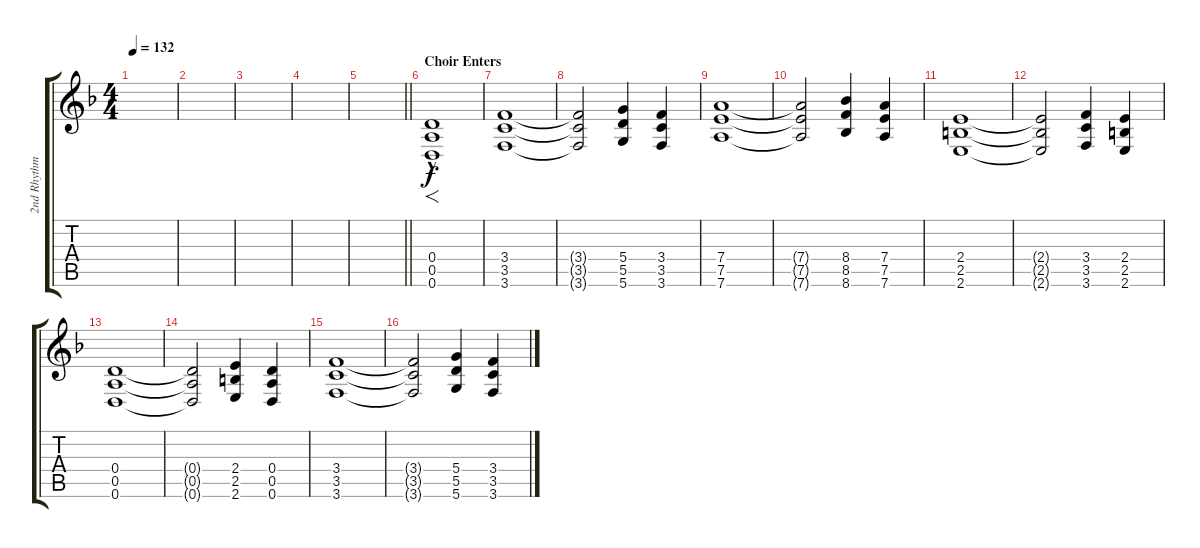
\track ("2nd Rhythm " "2nd Rhythm") {instrument distortionguitar}
\staff {score tabs}
\tuning (E4 B3 G3 D3 A2 D2) {hide}
\ts (4 4)
\tempo 132
\clef g2
\ks dminor
|
|
|
|
\barLineRight lightlight
|
\section ("" "Choir Enters")
(0.4 0.5{hac} 0.6).1{f} |
(3.4 3.5 3.6).1{dy f} |
(3.4{t} 3.5{t} 3.6{t}).2 (5.4 5.5 5.6).4 (3.4 3.5 3.6).4 |
(7.4 7.5 7.6).1 |
(7.4{t} 7.5{t} 7.6{t}).2 (8.4 8.5 8.6).4 (7.4 7.5 7.6).4 |
(2.4 2.5 2.6).1 |
(2.4{t} 2.5{t} 2.6{t}).2 (3.4 3.5 3.6).4 (2.4 2.5 2.6).4 |
(0.4 0.5 0.6).1 |
(0.4{t} 0.5{t} 0.6{t}).2 (2.4 2.5 2.6).4 (0.4 0.5 0.6).4 |
(3.4 3.5 3.6).1 |
(3.4{t} 3.5{t} 3.6{t}).2 (5.4 5.5 5.6).4 (3.4 3.5 3.6).4
